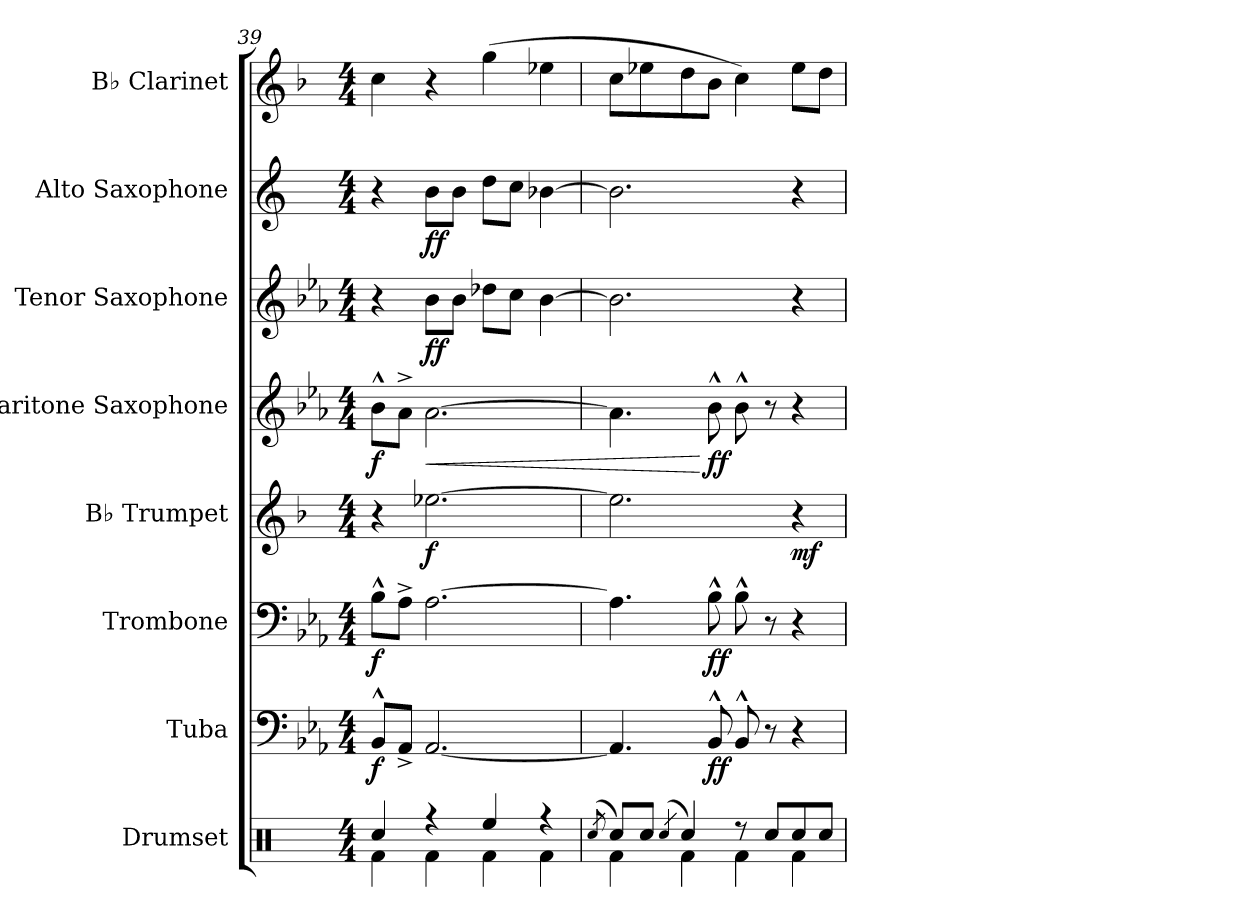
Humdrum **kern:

**kern	**kern	**dynam	**kern	**dynam	**kern	**dynam	**kern	**dynam	**kern	**dynam	**kern	**dynam	**kern
*part8	*part7	*part7	*part6	*part6	*part5	*part5	*part4	*part4	*part3	*part3	*part2	*part2	*part1
*staff8	*staff7	*staff7	*staff6	*staff6	*staff5	*staff5	*staff4	*staff4	*staff3	*staff3	*staff2	*staff2	*staff1
*I"Drumset	*I"Tuba	*	*I"Trombone	*	*I"B♭ Trumpet	*	*I"Baritone Saxophone	*	*I"Tenor Saxophone	*	*I"Alto Saxophone	*	*I"B♭ Clarinet
*I'Drs.	*I'Tba.	*	*I'Tbn.	*	*I'B♭ Tpt.	*	*I'Bar. Sax.	*	*I'T. Sax.	*	*I'A. Sax.	*	*I'B♭ Cl.
*clefX	*clefF4	*	*clefF4	*	*clefG2	*	*clefG2	*	*clefG2	*	*clefG2	*	*clefG2
*	*	*	*	*	*ITrd1c2	*	*ITrd12c21	*	*ITrd8c14	*	*ITrd5c9	*	*ITrd1c2
*k[]	*k[b-e-a-]	*	*k[b-e-a-]	*	*k[b-e-a-]	*	*k[b-e-a-]	*	*k[b-e-a-]	*	*k[b-e-a-]	*	*k[b-e-a-]
*M4/4	*M4/4	*	*M4/4	*	*M4/4	*	*M4/4	*	*M4/4	*	*M4/4	*	*M4/4
=39	=39	=39	=39	=39	=39	=39	=39	=39	=39	=39	=39	=39	=39
*^	*	*	*	*	*	*	*	*	*	*	*	*	*
!	!	!	!LO:DY:b	!	!LO:DY:b	!	!	!	!LO:DY:b	!	!	!	!	!
4Rcc/	4Rf\	8BB-^^/L	f	8B-^^\L	f	4r	.	8B-^^\L	f	4r	.	4r	.	4b-\
.	.	8AA-^/J	.	8A-^\J	.	.	.	8A-^\J	.	.	.	.	.	.
!	!	!	!	!	!	!	!LO:DY:b	!	!LO:HP:b	!	!LO:DY:b	!	!LO:DY:b	!
4r	4Rf\	[2.AA-/	.	[2.A-\	.	[2.dd-X\	f	[2.A-\	<	8B-\L	ff	8d\L	ff	4r
.	.	.	.	.	.	.	.	.	.	8B-\J	.	8d\J	.	.
4Ree/	4Rf\	.	.	.	.	.	.	.	.	8d-X\L	.	8f\L	.	(4ff\
.	.	.	.	.	.	.	.	.	.	8c\J	.	8e-\J	.	.
4r	4Rf\	.	.	.	.	.	.	.	.	[4B-\	.	[4d-X\	.	4dd-X\
=40	=40	=40	=40	=40	=40	=40	=40	=40	=40	=40	=40	=40	=40	=40
(8qRcc/	.	.	.	.	.	.	.	.	.	.	.	.	.	.
8Rcc/L)	4Rf\	4.AA-/]	.	4.A-\]	.	2.dd-\]	.	4.A-\]	.	2.B-\]	.	2.d-\]	.	8b-\L
8Rcc/J	.	.	.	.	.	.	.	.	.	.	.	.	.	8dd-X\
(4qRcc/	.	.	.	.	.	.	.	.	.	.	.	.	.	.
4Rcc/)	4Rf\	.	.	.	.	.	.	.	.	.	.	.	.	8cc\
!	!	!	!LO:DY:b	!	!LO:DY:b	!	!	!	!LO:DY:n=1:b	!	!	!	!	!
.	.	8BB-^^/	ff	8B-^^\	ff	.	.	8B-^^\	[ ff	.	.	.	.	8a-\J
8r	4Rf\	8BB-^^/	.	8B-^^\	.	.	.	8B-^^\	.	.	.	.	.	4b-\)
8Rcc/L	.	8r	.	8r	.	.	.	8r	.	.	.	.	.	.
!	!	!	!	!	!	!	!LO:DY:b	!	!	!	!	!	!	!
8Rcc/	4Rf\	4r	.	4r	.	4r	mf	4r	.	4r	.	4r	.	8dd-\L
8Rcc/J	.	.	.	.	.	.	.	.	.	.	.	.	.	8cc\J
*v	*v	*	*	*	*	*	*	*	*	*	*	*	*	*
=	=	=	=	=	=	=	=	=	=	=	=	=	=
*-	*-	*-	*-	*-	*-	*-	*-	*-	*-	*-	*-	*-	*-
